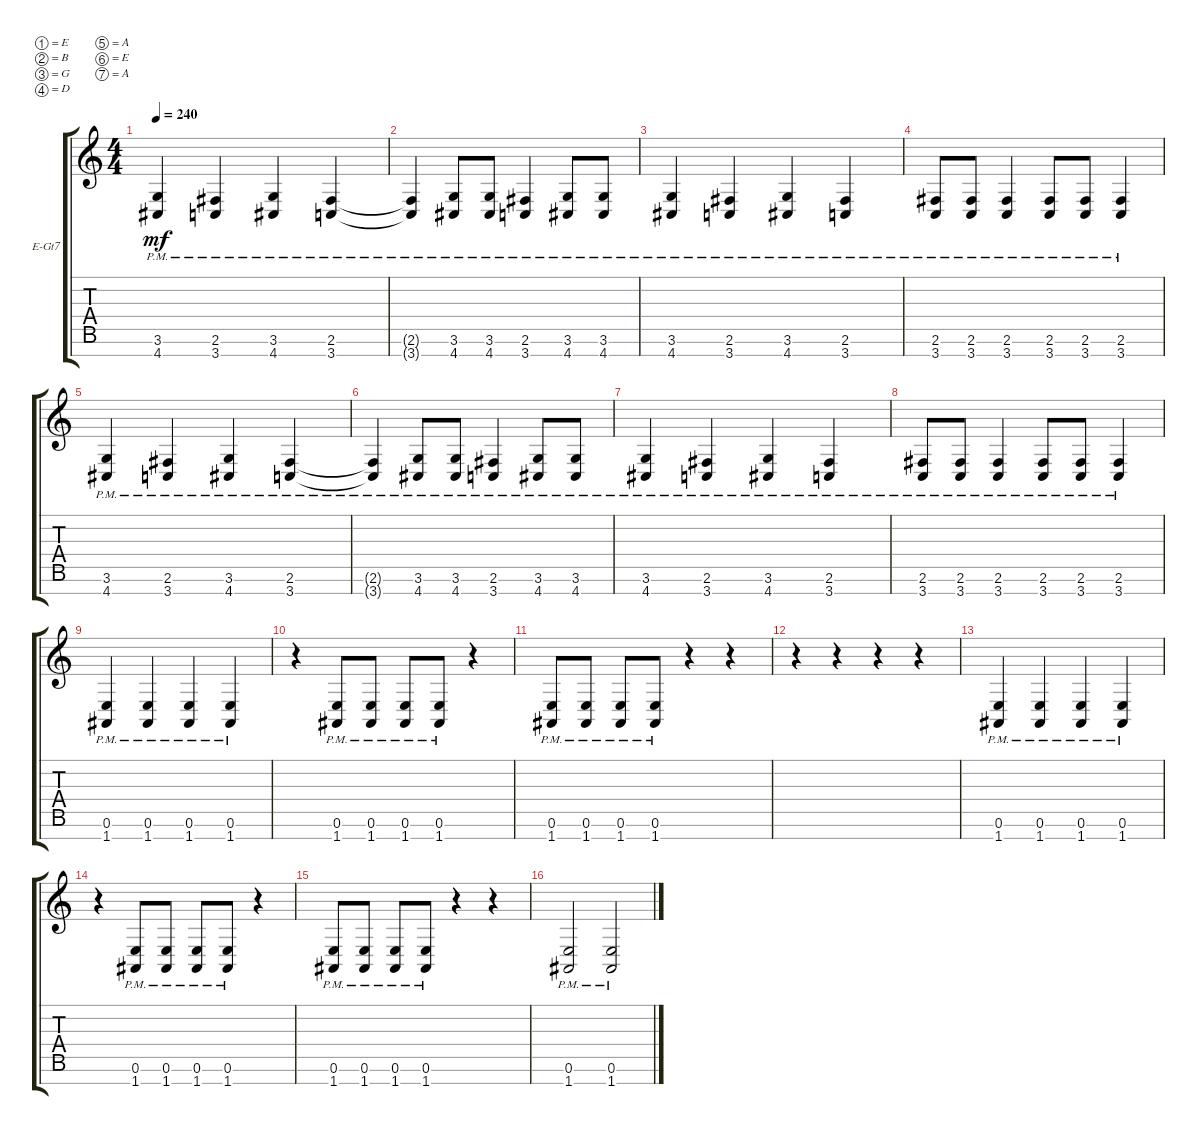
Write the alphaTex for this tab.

\defaultSystemsLayout 4
\bracketExtendMode groupsimilarinstruments
\firstSystemTrackNameOrientation horizontal
\otherSystemsTrackNameOrientation horizontal
\track ("Electric Guitar" "E-Gt7") {instrument distortionguitar}
\staff {score tabs}
\tuning (E4 B3 G3 D3 A2 E2 A1)
\ts (4 4)
\tempo 240
\clef g2
\ks c
(4.7{pm} 3.6{pm}).4{dy mf} (3.7{pm} 2.6{pm}).4 (4.7{pm} 3.6{pm}).4 (3.7{pm} 2.6{pm}).4 |
(3.7{pm t} 2.6{pm t}).4 (4.7{pm} 3.6{pm}).8 (4.7{pm} 3.6{pm}).8 (3.7{pm} 2.6{pm}).4 (4.7{pm} 3.6{pm}).8 (4.7{pm} 3.6{pm}).8 |
(4.7{pm} 3.6{pm}).4 (3.7{pm} 2.6{pm}).4 (4.7{pm} 3.6{pm}).4 (3.7{pm} 2.6{pm}).4 |
(3.7{pm} 2.6{pm}).8 (3.7{pm} 2.6{pm}).8 (3.7{pm} 2.6{pm}).4 (3.7{pm} 2.6{pm}).8 (3.7{pm} 2.6{pm}).8 (3.7{pm} 2.6{pm}).4 |
(4.7{pm} 3.6{pm}).4 (3.7{pm} 2.6{pm}).4 (4.7{pm} 3.6{pm}).4 (3.7{pm} 2.6{pm}).4 |
(3.7{pm t} 2.6{pm t}).4 (4.7{pm} 3.6{pm}).8 (4.7{pm} 3.6{pm}).8 (3.7{pm} 2.6{pm}).4 (4.7{pm} 3.6{pm}).8 (4.7{pm} 3.6{pm}).8 |
(4.7{pm} 3.6{pm}).4 (3.7{pm} 2.6{pm}).4 (4.7{pm} 3.6{pm}).4 (3.7{pm} 2.6{pm}).4 |
(3.7{pm} 2.6{pm}).8 (3.7{pm} 2.6{pm}).8 (3.7{pm} 2.6{pm}).4 (3.7{pm} 2.6{pm}).8 (3.7{pm} 2.6{pm}).8 (3.7{pm} 2.6{pm}).4 |
(1.7{pm} 0.6{pm}).4 (1.7{pm} 0.6{pm}).4 (1.7{pm} 0.6{pm}).4 (1.7{pm} 0.6{pm}).4 |
r.4 (1.7{pm} 0.6{pm}).8 (1.7{pm} 0.6{pm}).8 (1.7{pm} 0.6{pm}).8 (1.7{pm} 0.6{pm}).8 r.4 |
(1.7{pm} 0.6{pm}).8 (1.7{pm} 0.6{pm}).8 (1.7{pm} 0.6{pm}).8 (1.7{pm} 0.6{pm}).8 r.4 r.4 |
r.4 r.4 r.4 r.4 |
(1.7{pm} 0.6{pm}).4 (1.7{pm} 0.6{pm}).4 (1.7{pm} 0.6{pm}).4 (1.7{pm} 0.6{pm}).4 |
r.4 (1.7{pm} 0.6{pm}).8 (1.7{pm} 0.6{pm}).8 (1.7{pm} 0.6{pm}).8 (1.7{pm} 0.6{pm}).8 r.4 |
(1.7{pm} 0.6{pm}).8 (1.7{pm} 0.6{pm}).8 (1.7{pm} 0.6{pm}).8 (1.7{pm} 0.6{pm}).8 r.4 r.4 |
(1.7{pm} 0.6{pm}).2 (1.7{pm} 0.6{pm}).2
